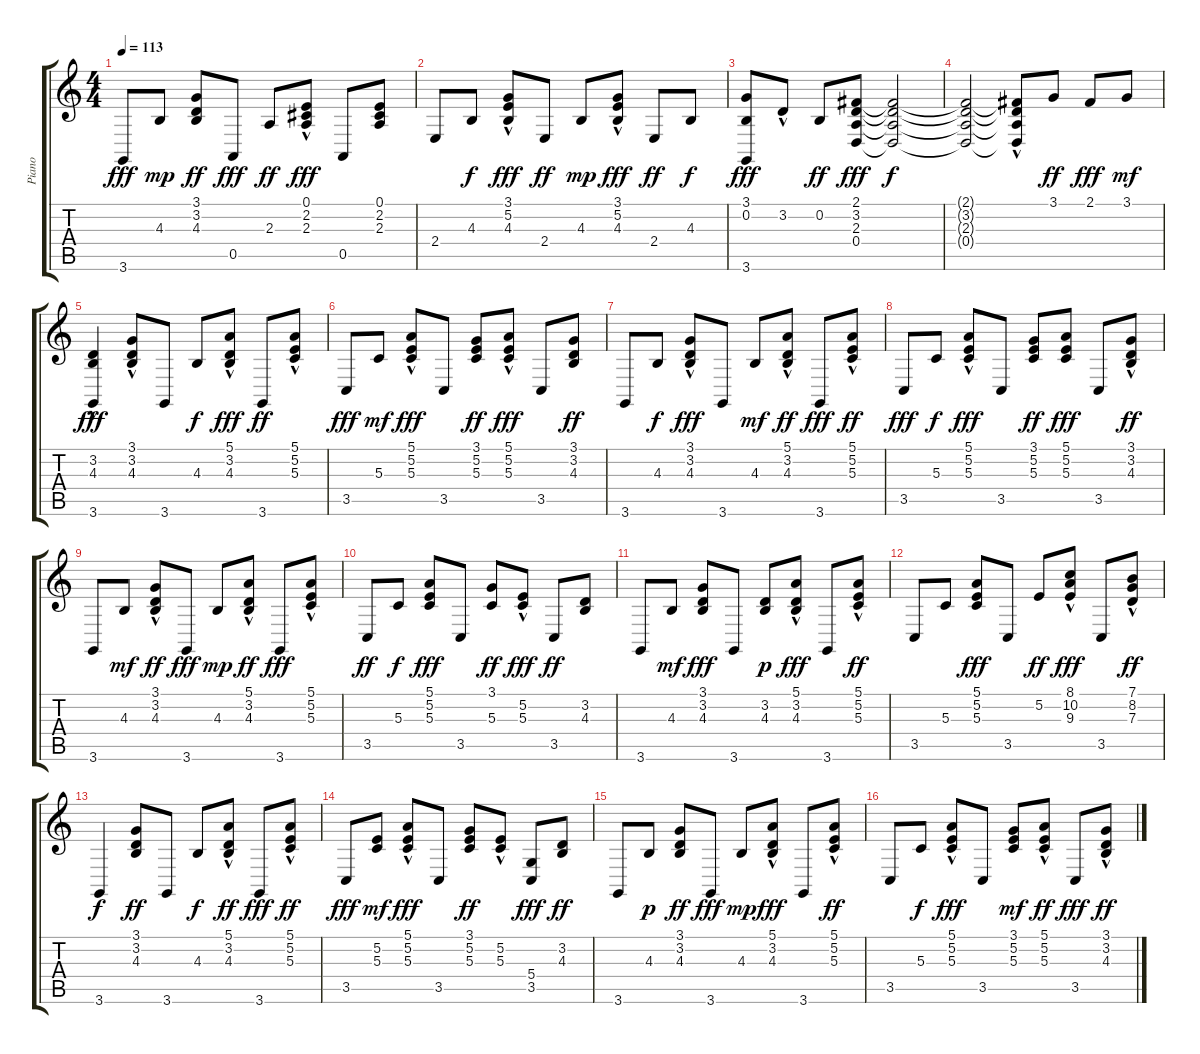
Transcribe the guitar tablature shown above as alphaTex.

\track ("Piano" "Piano") {instrument acousticgrandpiano}
\staff {score tabs}
\tuning (E4 B3 G3 D3 A2 E2) {hide}
\ts (4 4)
\tempo 113
\clef g2
\ks c
3.6.8{dy fff} 4.3.8{dy mp} (3.1 3.2 4.3).8{dy ff} 0.5.8{dy fff} 2.3.8{dy ff} (0.1{hac} 2.2 2.3).8{dy fff} 0.5.8 (0.1 2.2 2.3).8 |
2.4.8 4.3.8{dy f} (3.1{hac} 5.2{hac} 4.3).8{dy fff} 2.4.8{dy ff} 4.3.8{dy mp} (3.1{hac} 5.2 4.3).8{dy fff} 2.4.8{dy ff} 4.3.8{dy f} |
(3.1 0.2 3.6).8{dy fff} 3.2{hac}.8 0.2.8{dy ff} (2.1 3.2 2.3 0.4).8{dy fff} (2.1{t} 3.2{t} 2.3{t} 0.4{t}).2{dy f} |
(2.1{t} 3.2{t} 2.3{t} 0.4{t}).2 (2.1{t} 3.2{hac t} 2.3{hac t} 0.4{hac t}).8 3.1.8{dy ff} 2.1.8{dy fff} 3.1.8{dy mf} |
(3.2{hac} 4.3{hac} 3.6).4{dy fff} (3.1 3.2 4.3{hac}).8 3.6.8 4.3.8{dy f} (5.1{hac} 3.2 4.3).8{dy fff} 3.6.8{dy ff} (5.1 5.2 5.3{hac}).8 |
3.5.8{dy fff} 5.3.8{dy mf} (5.1{hac} 5.2{hac} 5.3{hac}).8{dy fff} 3.5.8 (3.1 5.2 5.3).8{dy ff} (5.1{hac} 5.2{hac} 5.3{hac}).8{dy fff} 3.5.8 (3.1 3.2 4.3).8{dy ff} |
3.6.8 4.3.8{dy f} (3.1 3.2{hac} 4.3).8{dy fff} 3.6.8 4.3.8{dy mf} (5.1{hac} 3.2 4.3).8{dy ff} 3.6.8{dy fff} (5.1 5.2 5.3{hac}).8{dy ff} |
3.5.8{dy fff} 5.3.8{dy f} (5.1{hac} 5.2{hac} 5.3{hac}).8{dy fff} 3.5.8 (3.1 5.2 5.3).8{dy ff} (5.1 5.2 5.3).8{dy fff} 3.5.8 (3.1 3.2 4.3{hac}).8{dy ff} |
3.6.8 4.3.8{dy mf} (3.1 3.2 4.3{hac}).8{dy ff} 3.6.8{dy fff} 4.3.8{dy mp} (5.1{hac} 3.2{hac} 4.3).8{dy ff} 3.6.8{dy fff} (5.1 5.2{hac} 5.3{hac}).8 |
3.5.8{dy ff} 5.3.8{dy f} (5.1 5.2 5.3).8{dy fff} 3.5.8 (3.1 5.3).8{dy ff} (5.2{hac} 5.3).8{dy fff} 3.5.8{dy ff} (3.2 4.3).8 |
3.6.8 4.3.8{dy mf} (3.1 3.2 4.3).8{dy fff} 3.6.8 (3.2 4.3).8{dy p} (5.1{hac} 3.2{hac} 4.3).8{dy fff} 3.6.8 (5.1 5.2{hac} 5.3{hac}).8{dy ff} |
3.5.8 5.3.8 (5.1 5.2 5.3).8{dy fff} 3.5.8 5.2.8{dy ff} (8.1{hac} 10.2{hac} 9.3{hac}).8{dy fff} 3.5.8 (7.1 8.2{hac} 7.3{hac}).8{dy ff} |
3.6.4{dy f} (3.1 3.2 4.3).8{dy ff} 3.6.8 4.3.8{dy f} (5.1{hac} 3.2{hac} 4.3).8{dy ff} 3.6.8{dy fff} (5.1 5.2{hac} 5.3).8{dy ff} |
3.5.8{dy fff} (5.2 5.3).8{dy mf} (5.1{hac} 5.2{hac} 5.3).8{dy fff} 3.5.8 (3.1 5.2 5.3).8{dy ff} (5.2{hac} 5.3{hac}).8 (5.4 3.5).8{dy fff} (3.2 4.3).8{dy ff} |
3.6.8 4.3.8{dy p} (3.1 3.2 4.3).8{dy ff} 3.6.8{dy fff} 4.3.8{dy mp} (5.1{hac} 3.2{hac} 4.3).8{dy fff} 3.6.8 (5.1 5.2 5.3{hac}).8{dy ff} |
3.5.8 5.3.8{dy f} (5.1{hac} 5.2{hac} 5.3{hac}).8{dy fff} 3.5.8 (3.1 5.2 5.3).8{dy mf} (5.1{hac} 5.2{hac} 5.3{hac}).8{dy ff} 3.5.8{dy fff} (3.1 3.2 4.3{hac}).8{dy ff}
